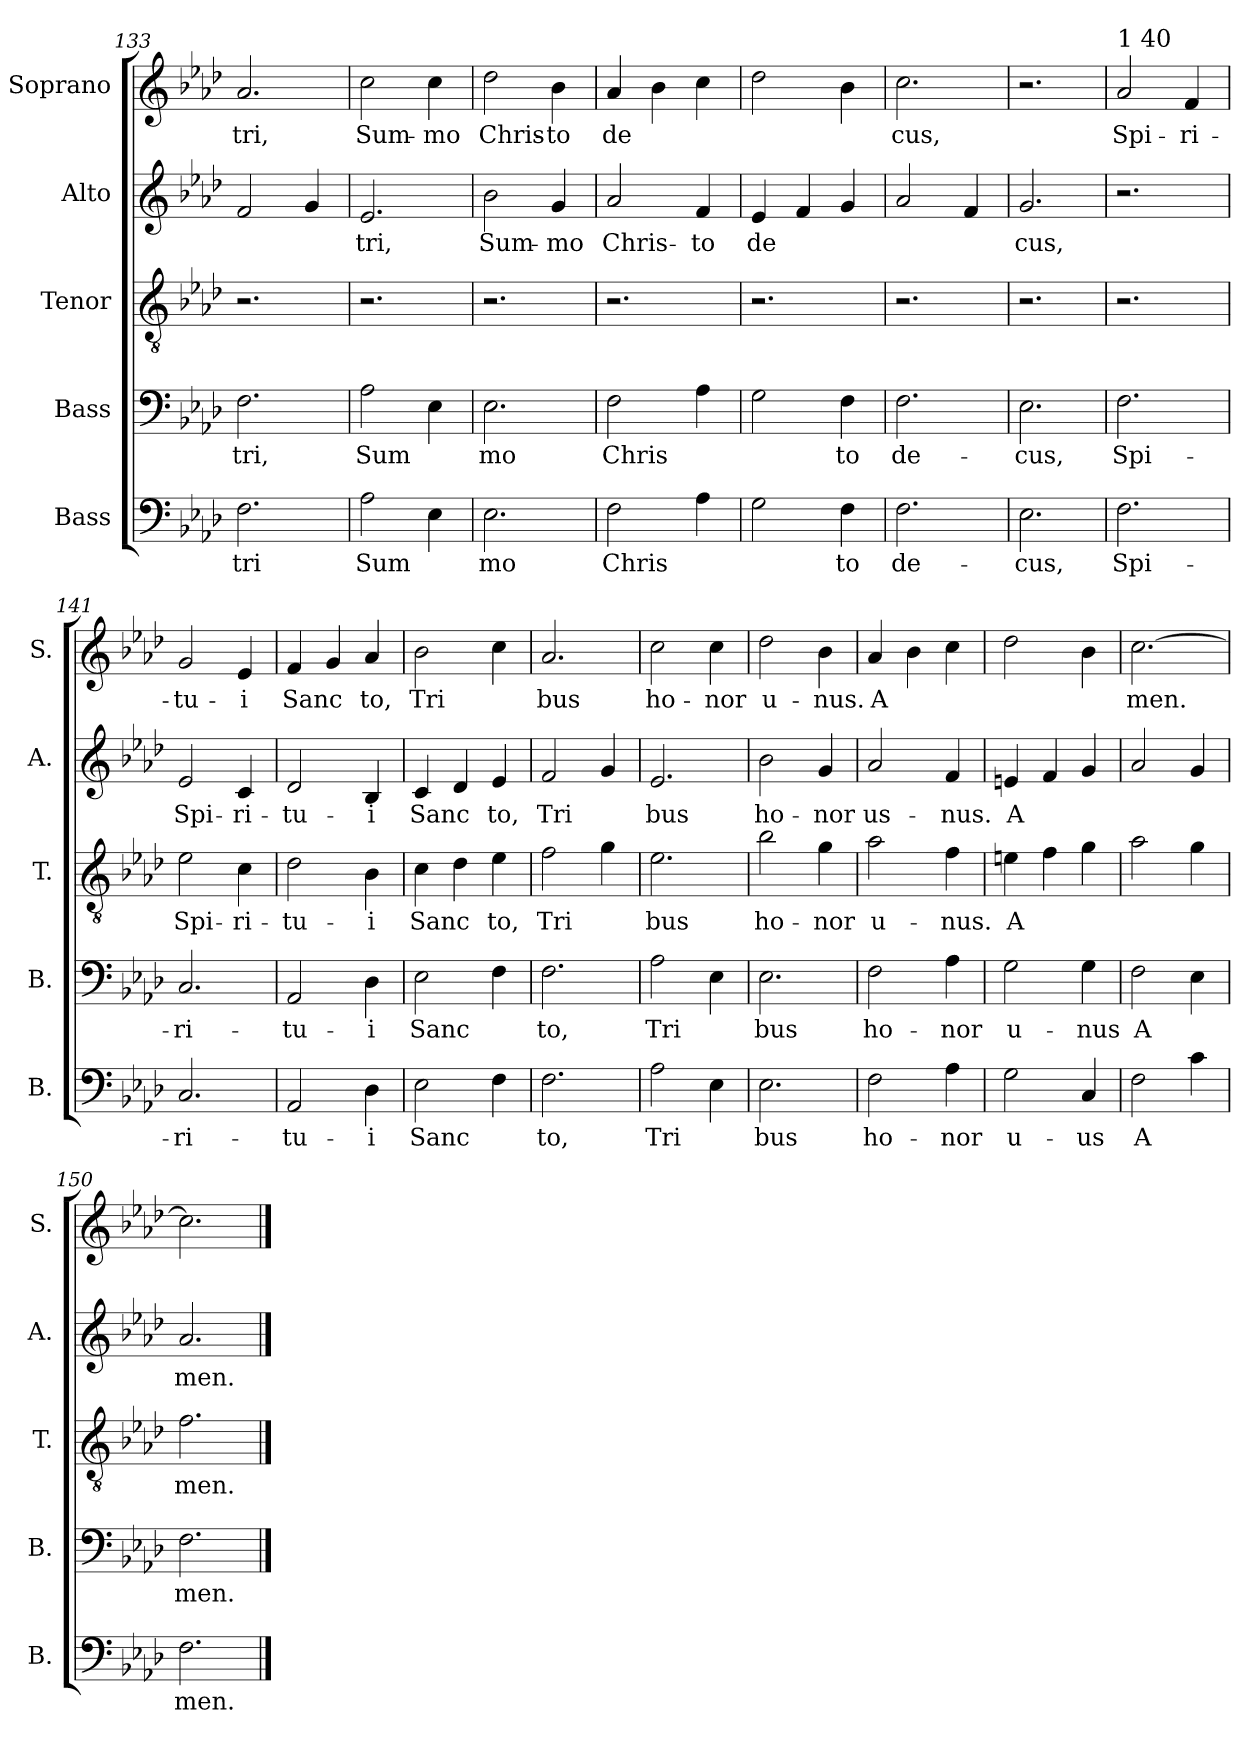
**kern	**text	**kern	**text	**kern	**text	**kern	**text	**kern	**text
*part5	*part5	*part4	*part4	*part3	*part3	*part2	*part2	*part1	*part1
*staff5	*staff5	*staff4	*staff4	*staff3	*staff3	*staff2	*staff2	*staff1	*staff1
*I"Bass	*	*I"Bass	*	*I"Tenor	*	*I"Alto	*	*I"Soprano	*
*I'B.	*	*I'B.	*	*I'T.	*	*I'A.	*	*I'S.	*
*clefF4	*	*clefF4	*	*clefGv2	*	*clefG2	*	*clefG2	*
*k[b-e-a-d-]	*	*k[b-e-a-d-]	*	*k[b-e-a-d-]	*	*k[b-e-a-d-]	*	*k[b-e-a-d-]	*
*A-:	*	*A-:	*	*A-:	*	*A-:	*	*A-:	*
=133	=133	=133	=133	=133	=133	=133	=133	=133	=133
!	!LO:LY:b:cj	!	!LO:LY:b:cj	!	!	!	!LO:LY:b:cj	!	!LO:LY:b:cj
2.F\	-tri	2.F\	-tri,	2.r	.	2f/	--	2.a-/	-tri,
!	!	!	!	!	!	!	!LO:LY:b:cj	!	!
.	.	.	.	.	.	4g/	--	.	.
=134	=134	=134	=134	=134	=134	=134	=134	=134	=134
!	!LO:LY:b:cj	!	!LO:LY:b:cj	!	!	!	!LO:LY:b:cj	!	!LO:LY:b:cj
2A-\	Sum-	2A-\	Sum-	2.r	.	2.e-/	-tri,	2cc\	Sum-
!	!LO:LY:b:cj	!	!LO:LY:b:cj	!	!	!	!	!	!LO:LY:b:cj
4E-\	--	4E-\	--	.	.	.	.	4cc\	-mo
=135	=135	=135	=135	=135	=135	=135	=135	=135	=135
!	!LO:LY:b:cj	!	!LO:LY:b:cj	!	!	!	!LO:LY:b:cj	!	!LO:LY:b:cj
2.E-\	-mo	2.E-\	-mo	2.r	.	2b-\	Sum-	2dd-\	Chris-
!	!	!	!	!	!	!	!LO:LY:b:cj	!	!LO:LY:b:cj
.	.	.	.	.	.	4g/	-mo	4b-\	-to
=136	=136	=136	=136	=136	=136	=136	=136	=136	=136
!	!LO:LY:b:cj	!	!LO:LY:b:cj	!	!	!	!LO:LY:b:cj	!	!LO:LY:b:cj
2F\	Chris-	2F\	Chris-	2.r	.	2a-/	Chris-	4a-/	de-
!	!	!	!	!	!	!	!	!	!LO:LY:b:cj
.	.	.	.	.	.	.	.	4b-\	--
!	!LO:LY:b:cj	!	!LO:LY:b:cj	!	!	!	!LO:LY:b:cj	!	!LO:LY:b:cj
4A-\	--	4A-\	--	.	.	4f/	-to	4cc\	--
=137	=137	=137	=137	=137	=137	=137	=137	=137	=137
!	!LO:LY:b:cj	!	!LO:LY:b:cj	!	!	!	!LO:LY:b:cj	!	!LO:LY:b:cj
2G\	--	2G\	--	2.r	.	4e-/	de-	2dd-\	--
!	!	!	!	!	!	!	!LO:LY:b:cj	!	!
.	.	.	.	.	.	4f/	--	.	.
!	!LO:LY:b:cj	!	!LO:LY:b:cj	!	!	!	!LO:LY:b:cj	!	!LO:LY:b:cj
4F\	-to	4F\	-to	.	.	4g/	--	4b-\	--
=138	=138	=138	=138	=138	=138	=138	=138	=138	=138
!	!LO:LY:b:cj	!	!LO:LY:b:cj	!	!	!	!LO:LY:b:cj	!	!LO:LY:b:cj
2.F\	de-	2.F\	de-	2.r	.	2a-/	--	2.cc\	-cus,
!	!	!	!	!	!	!	!LO:LY:b:cj	!	!
.	.	.	.	.	.	4f/	--	.	.
=139	=139	=139	=139	=139	=139	=139	=139	=139	=139
!	!LO:LY:b:cj	!	!LO:LY:b:cj	!	!	!	!LO:LY:b:cj	!	!
2.E-\	-cus,	2.E-\	-cus,	2.r	.	2.g/	-cus,	2.r	.
!!LO:PB:g=z
=140	=140	=140	=140	=140	=140	=140	=140	=140	=140
!	!	!	!	!	!	!	!	!LO:TX:a:t=1 40	!
!	!LO:LY:b:cj	!	!LO:LY:b:cj	!	!	!	!	!	!LO:LY:b:cj
2.F\	Spi-	2.F\	Spi-	2.r	.	2.r	.	2a-/	Spi-
!	!	!	!	!	!	!	!	!	!LO:LY:b:cj
.	.	.	.	.	.	.	.	4f/	-ri-
=141	=141	=141	=141	=141	=141	=141	=141	=141	=141
!	!LO:LY:b:cj	!	!LO:LY:b:cj	!	!LO:LY:b:cj	!	!LO:LY:b:cj	!	!LO:LY:b:cj
2.C/	-ri-	2.C/	-ri-	2e-\	Spi-	2e-/	Spi-	2g/	-tu-
!	!	!	!	!	!LO:LY:b:cj	!	!LO:LY:b:cj	!	!LO:LY:b:cj
.	.	.	.	4c\	-ri-	4c/	-ri-	4e-/	-i
=142	=142	=142	=142	=142	=142	=142	=142	=142	=142
!	!LO:LY:b:cj	!	!LO:LY:b:cj	!	!LO:LY:b:cj	!	!LO:LY:b:cj	!	!LO:LY:b:cj
2AA-/	-tu-	2AA-/	-tu-	2d-\	-tu-	2d-/	-tu-	4f/	Sanc-
!	!	!	!	!	!	!	!	!	!LO:LY:b:cj
.	.	.	.	.	.	.	.	4g/	--
!	!LO:LY:b:cj	!	!LO:LY:b:cj	!	!LO:LY:b:cj	!	!LO:LY:b:cj	!	!LO:LY:b:cj
4D-\	-i	4D-\	-i	4B-\	-i	4B-/	-i	4a-/	-to,
=143	=143	=143	=143	=143	=143	=143	=143	=143	=143
!	!LO:LY:b:cj	!	!LO:LY:b:cj	!	!LO:LY:b:cj	!	!LO:LY:b:cj	!	!LO:LY:b:cj
2E-\	Sanc-	2E-\	Sanc-	4c\	Sanc-	4c/	Sanc-	2b-\	Tri-
!	!	!	!	!	!LO:LY:b:cj	!	!LO:LY:b:cj	!	!
.	.	.	.	4d-\	--	4d-/	--	.	.
!	!LO:LY:b:cj	!	!LO:LY:b:cj	!	!LO:LY:b:cj	!	!LO:LY:b:cj	!	!LO:LY:b:cj
4F\	--	4F\	--	4e-\	-to,	4e-/	-to,	4cc\	--
=144	=144	=144	=144	=144	=144	=144	=144	=144	=144
!	!LO:LY:b:cj	!	!LO:LY:b:cj	!	!LO:LY:b:cj	!	!LO:LY:b:cj	!	!LO:LY:b:cj
2.F\	-to,	2.F\	-to,	2f\	Tri-	2f/	Tri-	2.a-/	-bus
!	!	!	!	!	!LO:LY:b:cj	!	!LO:LY:b:cj	!	!
.	.	.	.	4g\	--	4g/	--	.	.
=145	=145	=145	=145	=145	=145	=145	=145	=145	=145
!	!LO:LY:b:cj	!	!LO:LY:b:cj	!	!LO:LY:b:cj	!	!LO:LY:b:cj	!	!LO:LY:b:cj
2A-\	Tri-	2A-\	Tri-	2.e-\	-bus	2.e-/	-bus	2cc\	ho-
!	!LO:LY:b:cj	!	!LO:LY:b:cj	!	!	!	!	!	!LO:LY:b:cj
4E-\	--	4E-\	--	.	.	.	.	4cc\	-nor
=146	=146	=146	=146	=146	=146	=146	=146	=146	=146
!	!LO:LY:b:cj	!	!LO:LY:b:cj	!	!LO:LY:b:cj	!	!LO:LY:b:cj	!	!LO:LY:b:cj
2.E-\	-bus	2.E-\	-bus	2b-\	ho-	2b-\	ho-	2dd-\	u-
!	!	!	!	!	!LO:LY:b:cj	!	!LO:LY:b:cj	!	!LO:LY:b:cj
.	.	.	.	4g\	-nor	4g/	-nor	4b-\	-nus.
=147	=147	=147	=147	=147	=147	=147	=147	=147	=147
!	!LO:LY:b:cj	!	!LO:LY:b:cj	!	!LO:LY:b:cj	!	!LO:LY:b:cj	!	!LO:LY:b:cj
2F\	ho-	2F\	ho-	2a-\	u-	2a-/	us-	4a-/	A-
!	!	!	!	!	!	!	!	!	!LO:LY:b:cj
.	.	.	.	.	.	.	.	4b-\	--
!	!LO:LY:b:cj	!	!LO:LY:b:cj	!	!LO:LY:b:cj	!	!LO:LY:b:cj	!	!LO:LY:b:cj
4A-\	-nor	4A-\	-nor	4f\	-nus.	4f/	-nus.	4cc\	--
!!LO:PB:g=z
=148	=148	=148	=148	=148	=148	=148	=148	=148	=148
!	!LO:LY:b:cj	!	!LO:LY:b:cj	!	!LO:LY:b:cj	!	!LO:LY:b:cj	!	!LO:LY:b:cj
2G\	u-	2G\	u-	4en\	A-	4en/	A-	2dd-\	--
!	!	!	!	!	!LO:LY:b:cj	!	!LO:LY:b:cj	!	!
.	.	.	.	4f\	--	4f/	--	.	.
!	!LO:LY:b:cj	!	!LO:LY:b:cj	!	!LO:LY:b:cj	!	!LO:LY:b:cj	!	!LO:LY:b:cj
4C/	-us	4G\	-nus	4g\	--	4g/	--	4b-\	--
=149	=149	=149	=149	=149	=149	=149	=149	=149	=149
!	!LO:LY:b:cj	!	!LO:LY:b:cj	!	!LO:LY:b:cj	!	!LO:LY:b:cj	!	!LO:LY:b:cj
2F\	A-	2F\	A-	2a-\	--	2a-/	--	[>2.cc\	-men.
!	!LO:LY:b:cj	!	!LO:LY:b:cj	!	!LO:LY:b:cj	!	!LO:LY:b:cj	!	!
4c\	--	4E-\	--	4g\	--	4g/	--	.	.
=150	=150	=150	=150	=150	=150	=150	=150	=150	=150
!	!LO:LY:b:cj	!	!LO:LY:b:cj	!	!LO:LY:b:cj	!	!LO:LY:b:cj	!	!LO:LY:b:cj
2.F\	-men.	2.F\	-men.	2.f\	-men.	2.a-/	-men.	2.cc\]	.
==	==	==	==	==	==	==	==	==	==
*-	*-	*-	*-	*-	*-	*-	*-	*-	*-
